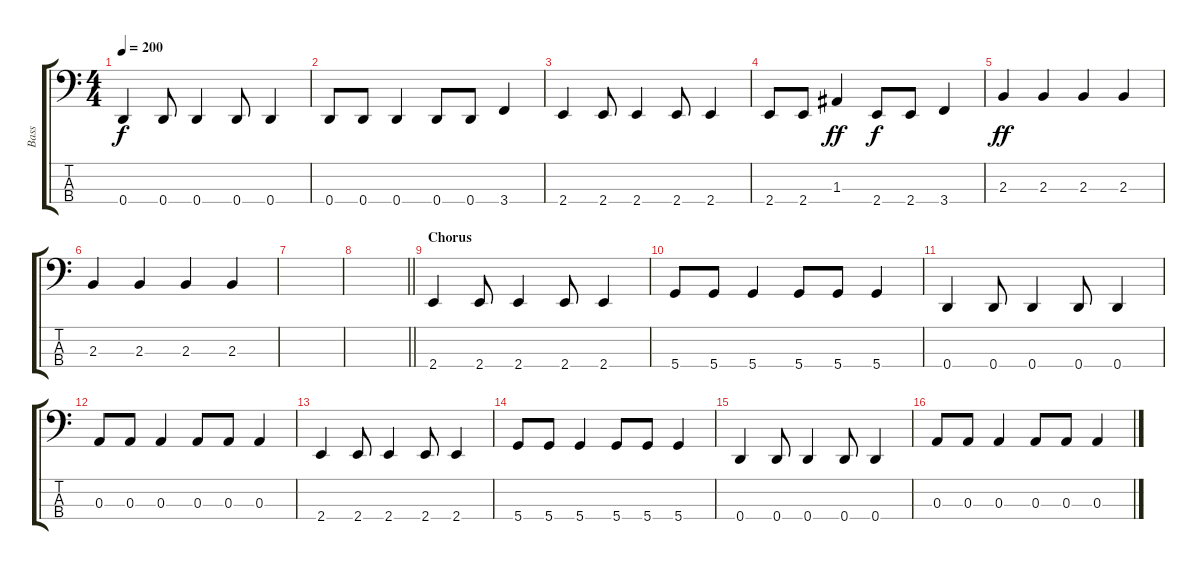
\track ("Bass" "Bass") {instrument electricbassfinger}
\staff {score tabs}
\tuning (G2 D2 A1 D1) {hide}
\ts (4 4)
\tempo 200
\clef f4
\ks c
0.4.4{dy f} 0.4.8 0.4.4 0.4.8 0.4.4 |
0.4.8 0.4.8 0.4.4 0.4.8 0.4.8 3.4.4 |
2.4.4 2.4.8 2.4.4 2.4.8 2.4.4 |
2.4.8 2.4.8 1.3.4{dy ff} 2.4.8{dy f} 2.4.8 3.4.4 |
2.3.4{dy ff} 2.3.4 2.3.4 2.3.4 |
2.3.4 2.3.4 2.3.4 2.3.4 |
|
\barLineRight lightlight
|
\section ("" "Chorus")
2.4.4 2.4.8 2.4.4 2.4.8 2.4.4 |
5.4.8 5.4.8 5.4.4 5.4.8 5.4.8 5.4.4 |
0.4.4 0.4.8 0.4.4 0.4.8 0.4.4 |
0.3.8 0.3.8 0.3.4 0.3.8 0.3.8 0.3.4 |
2.4.4 2.4.8 2.4.4 2.4.8 2.4.4 |
5.4.8 5.4.8 5.4.4 5.4.8 5.4.8 5.4.4 |
0.4.4 0.4.8 0.4.4 0.4.8 0.4.4 |
0.3.8 0.3.8 0.3.4 0.3.8 0.3.8 0.3.4
